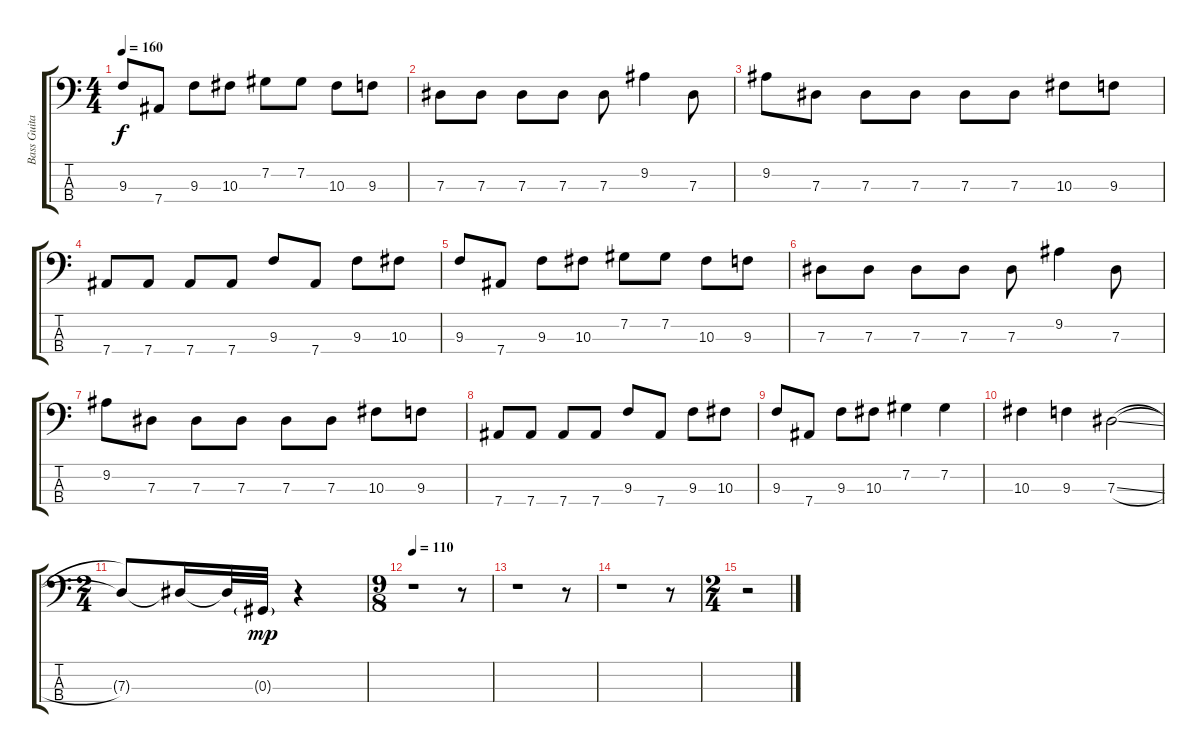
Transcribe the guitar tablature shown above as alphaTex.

\track ("Bass Guitar" "Bass Guita") {instrument electricbassfinger}
\staff {score tabs}
\tuning (Gb2 Db2 Ab1 Eb1) {hide}
\ts (4 4)
\tempo 160
\clef f4
\ks c
9.3.8{dy f} 7.4.8 9.3.8 10.3.8 7.2.8 7.2.8 10.3.8 9.3.8 |
7.3.8 7.3.8 7.3.8 7.3.8 7.3.8 9.2.4 7.3.8 |
9.2.8 7.3.8 7.3.8 7.3.8 7.3.8 7.3.8 10.3.8 9.3.8 |
7.4.8 7.4.8 7.4.8 7.4.8 9.3.8 7.4.8 9.3.8 10.3.8 |
9.3.8 7.4.8 9.3.8 10.3.8 7.2.8 7.2.8 10.3.8 9.3.8 |
7.3.8 7.3.8 7.3.8 7.3.8 7.3.8 9.2.4 7.3.8 |
9.2.8 7.3.8 7.3.8 7.3.8 7.3.8 7.3.8 10.3.8 9.3.8 |
7.4.8 7.4.8 7.4.8 7.4.8 9.3.8 7.4.8 9.3.8 10.3.8 |
9.3.8 7.4.8 9.3.8 10.3.8 7.2.4 7.2.4 |
10.3.4 9.3.4 7.3{sl}.2 |
\ts (2 4)
7.3{t}.8 7.3{t}.16 7.3{t}.32 0.3{g}.32{dy mp volume 0} r.4 |
\ts (9 8)
\tempo 110
r.1 r.8 |
r.1 r.8 |
r.1 r.8 |
\ts (2 4)
r.2
